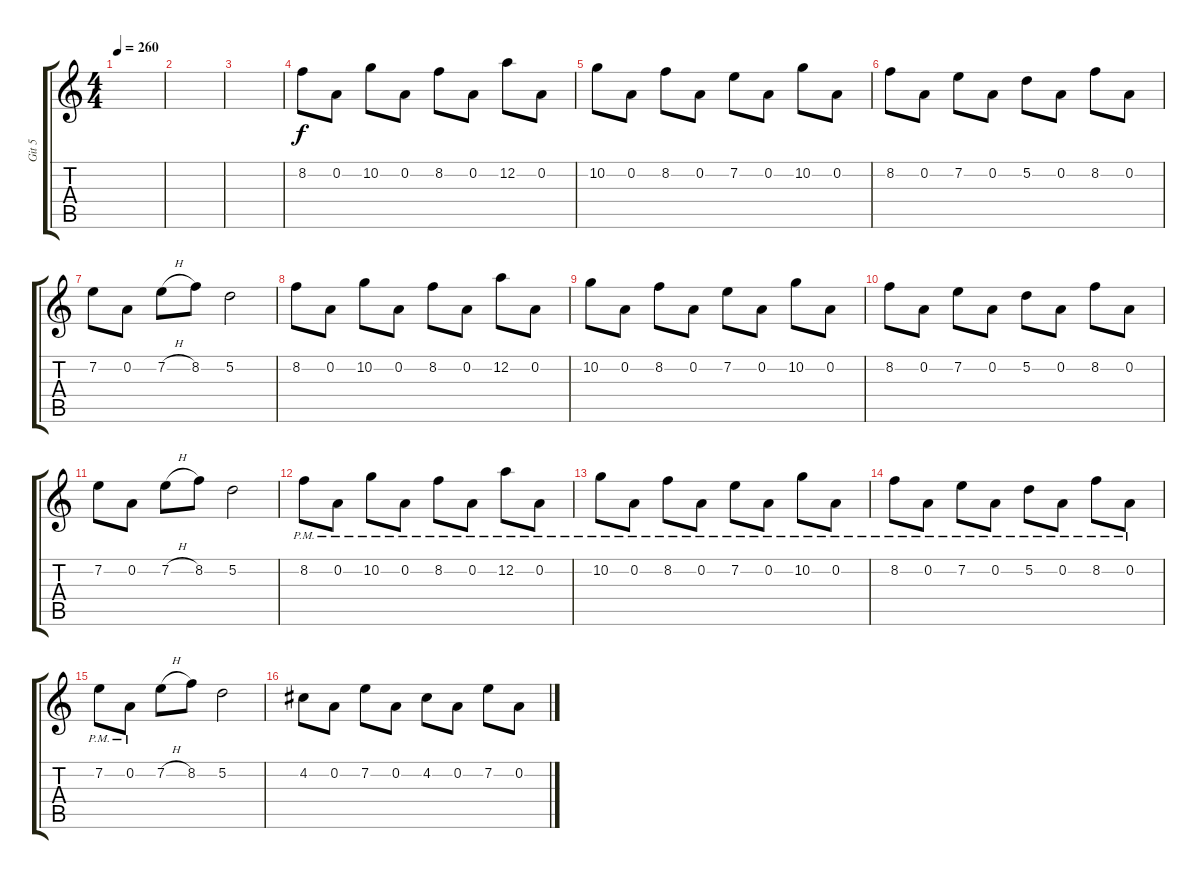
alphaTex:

\track ("Git 5" "Git 5") {instrument overdrivenguitar}
\staff {score tabs}
\tuning (D4 A3 F3 C3 G2 D2) {hide}
\ts (4 4)
\tempo 260
\clef g2
\ks c
|
|
|
8.2.8 0.2.8 10.2.8 0.2.8 8.2.8 0.2.8 12.2.8 0.2.8 |
10.2.8 0.2.8 8.2.8 0.2.8 7.2.8 0.2.8 10.2.8 0.2.8 |
8.2.8 0.2.8 7.2.8 0.2.8 5.2.8 0.2.8 8.2.8 0.2.8 |
7.2.8 0.2.8 7.2{h}.8 8.2.8 5.2.2 |
8.2.8 0.2.8 10.2.8 0.2.8 8.2.8 0.2.8 12.2.8 0.2.8 |
10.2.8 0.2.8 8.2.8 0.2.8 7.2.8 0.2.8 10.2.8 0.2.8 |
8.2.8 0.2.8 7.2.8 0.2.8 5.2.8 0.2.8 8.2.8 0.2.8 |
7.2.8 0.2.8 7.2{h}.8 8.2.8 5.2.2 |
8.2{pm}.8 0.2{pm}.8 10.2{pm}.8 0.2{pm}.8 8.2{pm}.8 0.2{pm}.8 12.2{pm}.8 0.2{pm}.8 |
10.2{pm}.8 0.2{pm}.8 8.2{pm}.8 0.2{pm}.8 7.2{pm}.8 0.2{pm}.8 10.2{pm}.8 0.2{pm}.8 |
8.2{pm}.8 0.2{pm}.8 7.2{pm}.8 0.2{pm}.8 5.2{pm}.8 0.2{pm}.8 8.2{pm}.8 0.2{pm}.8 |
7.2{pm}.8 0.2{pm}.8 7.2{h}.8 8.2.8 5.2.2 |
4.2.8 0.2.8 7.2.8 0.2.8 4.2.8 0.2.8 7.2.8 0.2.8
